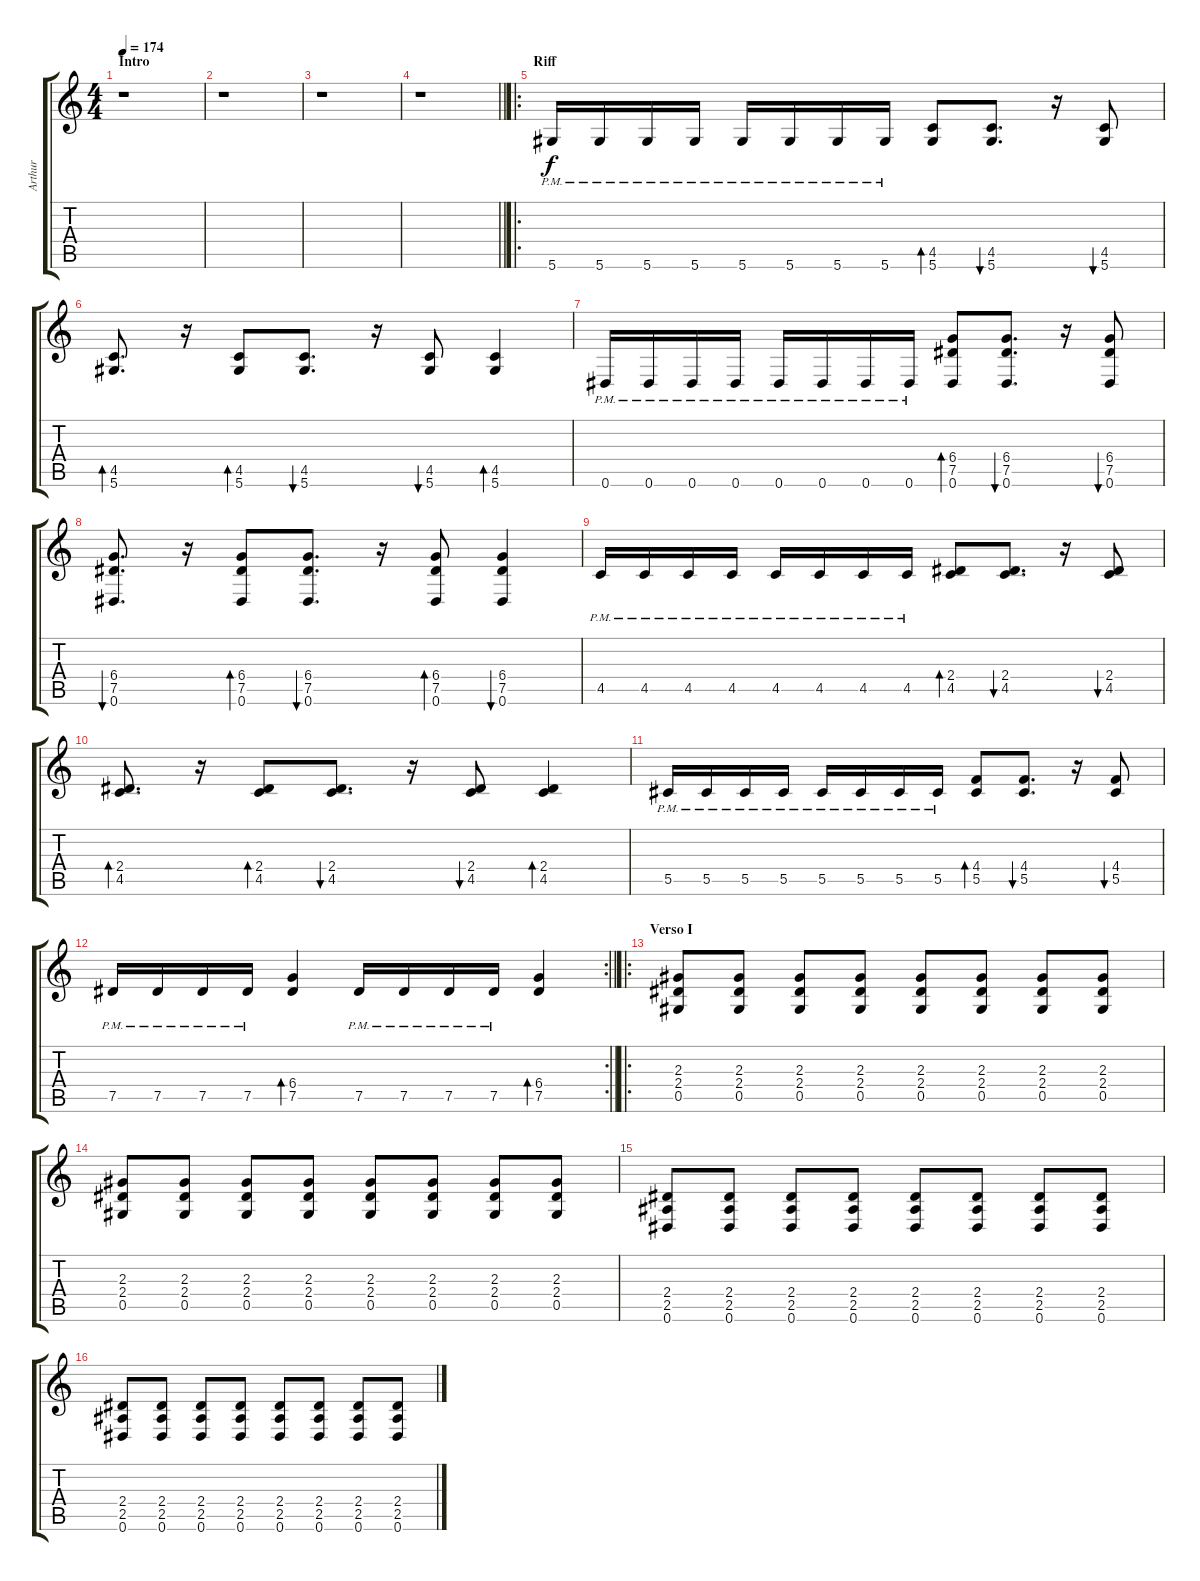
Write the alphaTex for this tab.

\track ("Arthur" "Arthur") {instrument distortionguitar}
\staff {score tabs}
\tuning (Eb4 Bb3 Gb3 Db3 Ab2 Eb2) {hide}
\ts (4 4)
\section ("" "Intro")
\tempo 174
\clef g2
\ks c
r.1{dy f instrument distortionguitar} |
r.1 |
r.1 |
\barLineRight lightlight
r.1 |
\ro
\section ("" "Riff")
5.6{pm}.16 5.6{pm}.16 5.6{pm}.16 5.6{pm}.16 5.6{pm}.16 5.6{pm}.16 5.6{pm}.16 5.6{pm}.16 (4.5 5.6).8{bd 60} (4.5 5.6).8{d bu 60} r.16 (4.5 5.6).8{bu 60} |
(4.5 5.6).8{d bd 60} r.16 (4.5 5.6).8{bd 60} (4.5 5.6).8{d bu 60} r.16 (4.5 5.6).8{bu 60} (4.5 5.6).4{bd 60} |
0.6{pm}.16 0.6{pm}.16 0.6{pm}.16 0.6{pm}.16 0.6{pm}.16 0.6{pm}.16 0.6{pm}.16 0.6{pm}.16 (6.4 7.5 0.6).8{bd 60} (6.4 7.5 0.6).8{d bu 60} r.16 (6.4 7.5 0.6).8{bu 60} |
(6.4 7.5 0.6).8{d bu 60} r.16 (6.4 7.5 0.6).8{bd 60} (6.4 7.5 0.6).8{d bu 60} r.16 (6.4 7.5 0.6).8{bd 60} (6.4 7.5 0.6).4{bu 60} |
4.5{pm}.16 4.5{pm}.16 4.5{pm}.16 4.5{pm}.16 4.5{pm}.16 4.5{pm}.16 4.5{pm}.16 4.5{pm}.16 (2.4 4.5).8{bd 60} (2.4 4.5).8{d bu 60} r.16 (2.4 4.5).8{bu 60} |
(2.4 4.5).8{d bd 60} r.16 (2.4 4.5).8{bd 60} (2.4 4.5).8{d bu 60} r.16 (2.4 4.5).8{bu 60} (2.4 4.5).4{bd 60} |
5.5{pm}.16 5.5{pm}.16 5.5{pm}.16 5.5{pm}.16 5.5{pm}.16 5.5{pm}.16 5.5{pm}.16 5.5{pm}.16 (4.4 5.5).8{bd 60} (4.4 5.5).8{d bu 60} r.16 (4.4 5.5).8{bu 120} |
\rc 2
\barLineRight lightlight
7.5{pm}.16 7.5{pm}.16 7.5{pm}.16 7.5{pm}.16 (6.4 7.5).4{bd 120} 7.5{pm}.16 7.5{pm}.16 7.5{pm}.16 7.5{pm}.16 (6.4 7.5).4{bd 120} |
\ro
\section ("" "Verso I")
(2.3 2.4 0.5).8 (2.3 2.4 0.5).8 (2.3 2.4 0.5).8 (2.3 2.4 0.5).8 (2.3 2.4 0.5).8 (2.3 2.4 0.5).8 (2.3 2.4 0.5).8 (2.3 2.4 0.5).8 |
(2.3 2.4 0.5).8 (2.3 2.4 0.5).8 (2.3 2.4 0.5).8 (2.3 2.4 0.5).8 (2.3 2.4 0.5).8 (2.3 2.4 0.5).8 (2.3 2.4 0.5).8 (2.3 2.4 0.5).8 |
(2.4 2.5 0.6).8 (2.4 2.5 0.6).8 (2.4 2.5 0.6).8 (2.4 2.5 0.6).8 (2.4 2.5 0.6).8 (2.4 2.5 0.6).8 (2.4 2.5 0.6).8 (2.4 2.5 0.6).8 |
(2.4 2.5 0.6).8 (2.4 2.5 0.6).8 (2.4 2.5 0.6).8 (2.4 2.5 0.6).8 (2.4 2.5 0.6).8 (2.4 2.5 0.6).8 (2.4 2.5 0.6).8 (2.4 2.5 0.6).8
